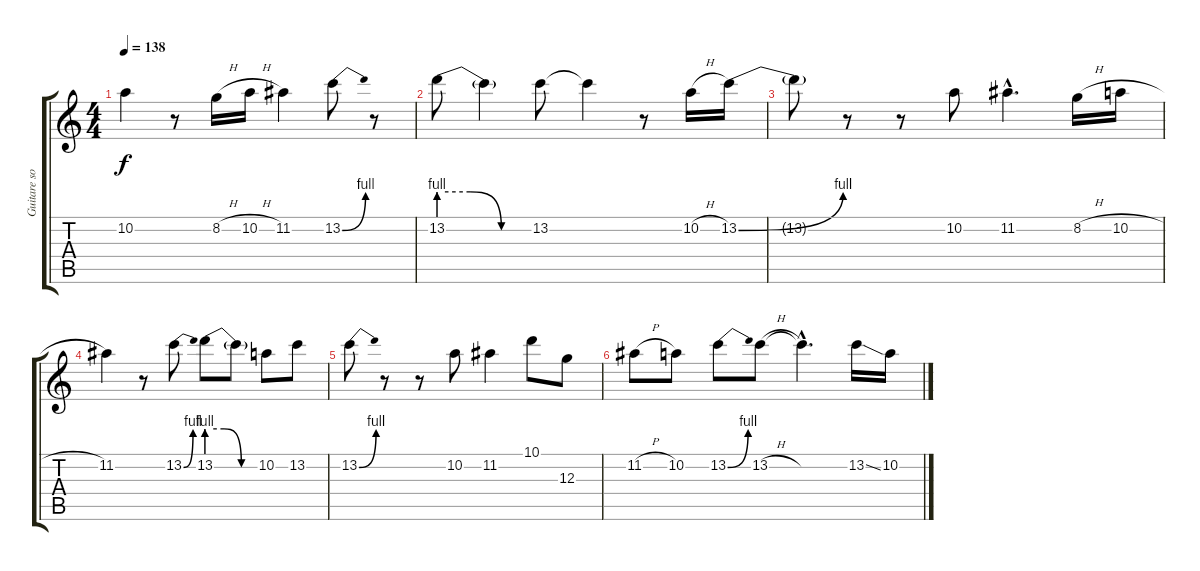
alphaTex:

\track ("Guitare solo 2" "Guitare so") {instrument distortionguitar}
\staff {score tabs}
\tuning (E4 B3 G3 D3 A2 E2) {hide}
\ts (4 4)
\tempo 138
\clef g2
\ks c
10.2.4{dy f} r.8 8.2{h}.16 10.2{h}.16 11.2.4 13.2{be (bend 0 0 60 4)}.8 r.8 |
13.2{be (custom 0 4 20 4 40 0 60 0)}.8 13.2{t}.4 13.2.8 13.2{t}.4 r.8 10.2{h}.16 13.2{be (bend 0 0 60 4)}.16 |
13.2{t}.8 r.8 r.8 10.2.8 11.2{hac}.4{d} 8.2{h}.16 10.2{h}.16 |
11.2.4 r.8 13.2{be (bend 0 0 60 4)}.8 13.2{be (custom 0 4 20 4 40 0 60 0)}.8 13.2{t}.8 10.2.8 13.2.8 |
13.2{be (bend 0 0 60 4)}.8 r.8 r.8 10.2.8 11.2.4 10.1.8 12.3.8 |
11.2{h}.8 10.2.8 13.2{be (bend 0 0 60 4)}.8 13.2{h}.8 13.2{hac t}.4{d} 13.2{ss}.16 10.2.16
